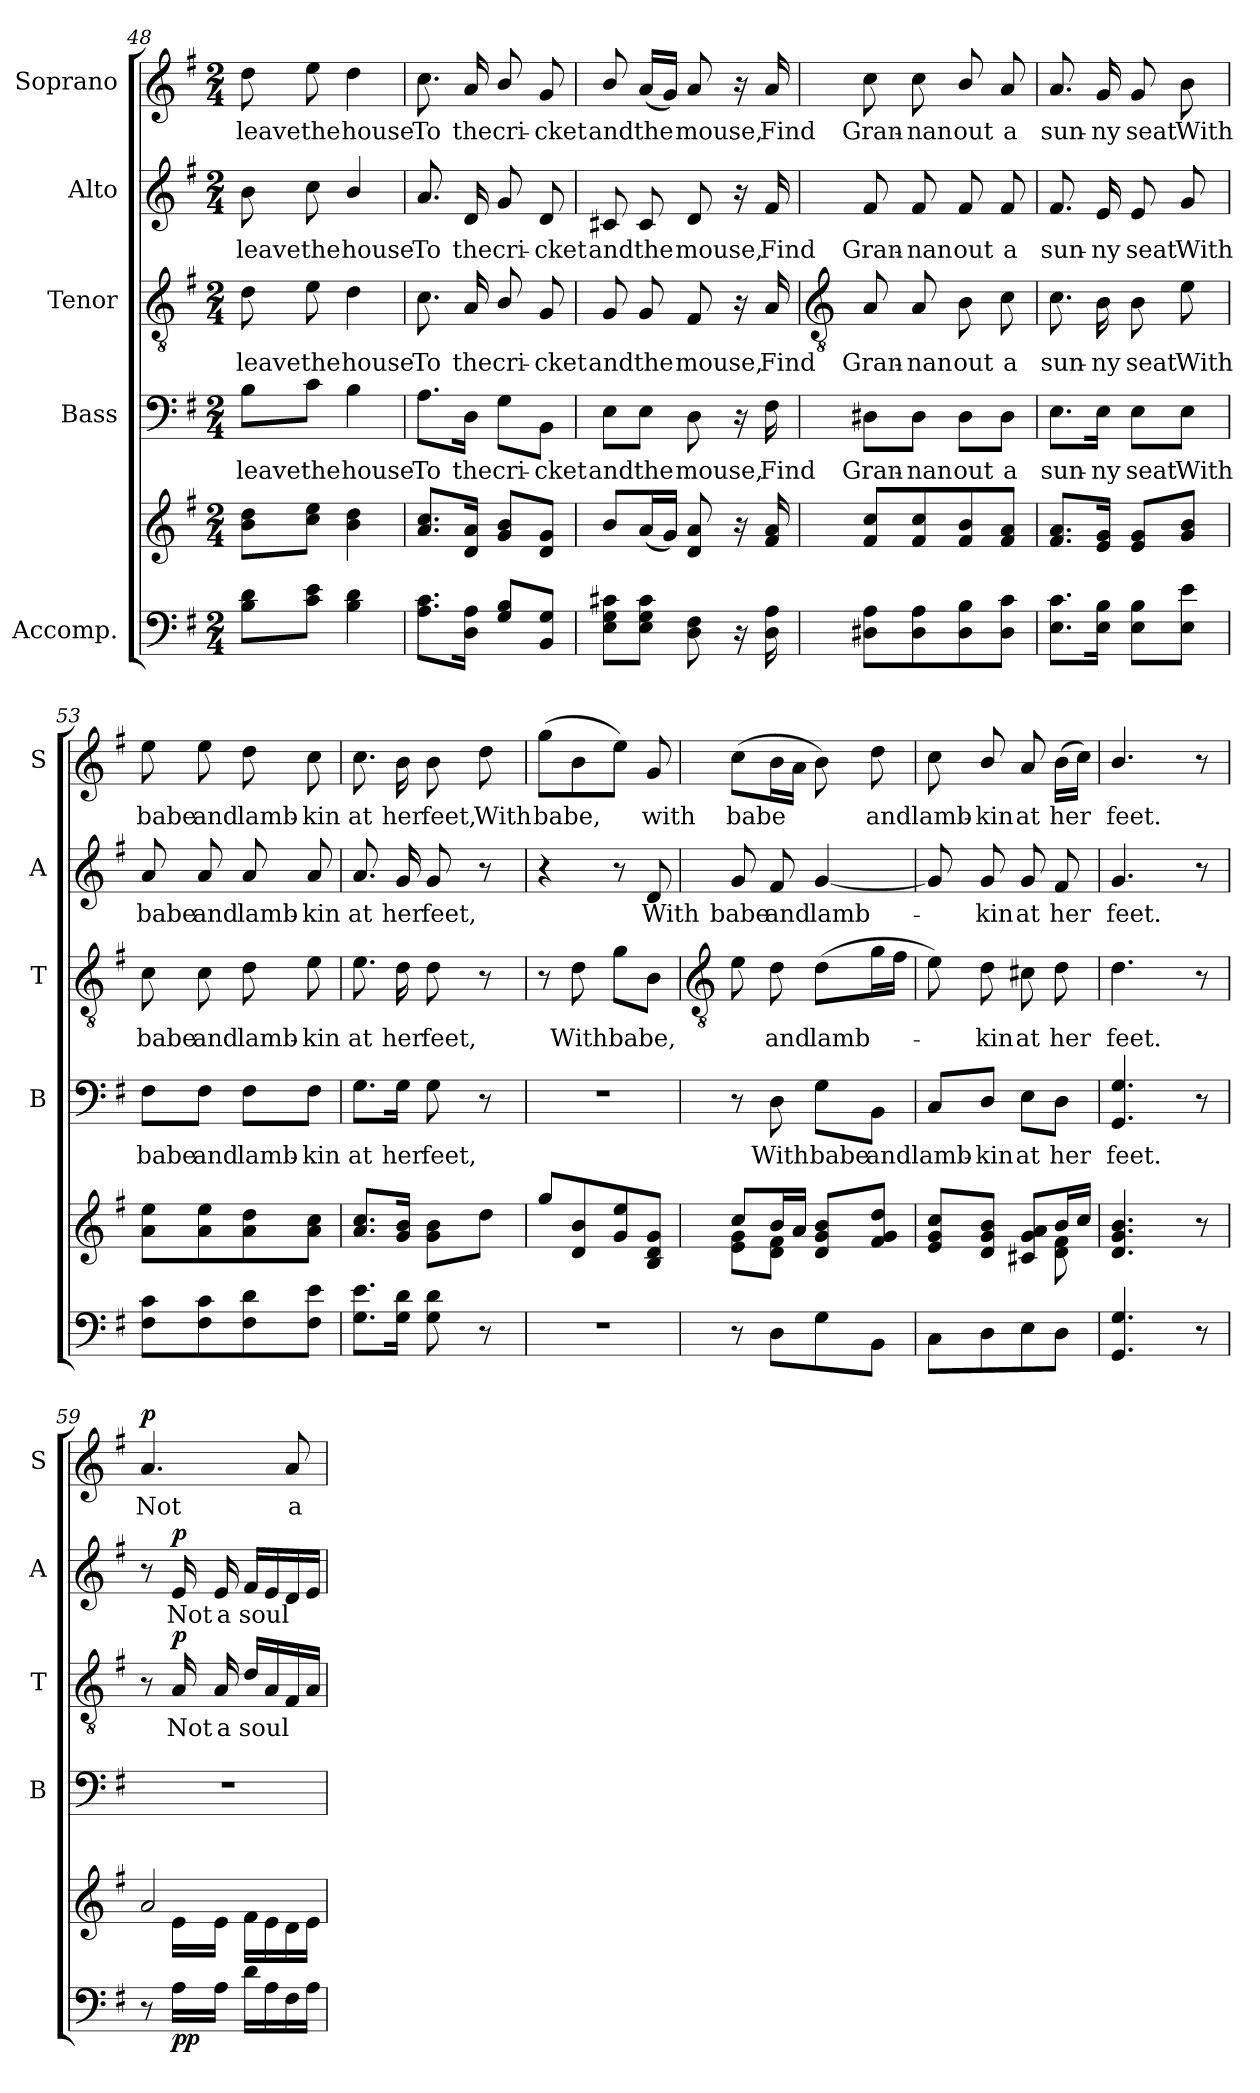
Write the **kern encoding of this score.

**kern	**kern	**dynam	**kern	**text	**kern	**text	**dynam	**kern	**text	**dynam	**kern	**text	**dynam
*part5	*part5	*part5	*part4	*part4	*part3	*part3	*part3	*part2	*part2	*part2	*part1	*part1	*part1
*staff6	*staff5	*staff5/6	*staff4	*staff4	*staff3	*staff3	*staff3	*staff2	*staff2	*staff2	*staff1	*staff1	*staff1
*I"Accomp.	*	*	*I"Bass	*	*I"Tenor	*	*	*I"Alto	*	*	*I"Soprano	*	*
*	*	*	*I'B	*	*I'T	*	*	*I'A	*	*	*I'S	*	*
*clefF4	*clefG2	*	*clefF4	*	*clefGv2	*	*	*clefG2	*	*	*clefG2	*	*
*k[f#]	*k[f#]	*	*k[f#]	*	*k[f#]	*	*	*k[f#]	*	*	*k[f#]	*	*
*G:	*G:	*	*G:	*	*G:	*	*	*G:	*	*	*G:	*	*
*M2/4	*M2/4	*	*M2/4	*	*M2/4	*	*	*M2/4	*	*	*M2/4	*	*
=48	=48	=48	=48	=48	=48	=48	=48	=48	=48	=48	=48	=48	=48
!	!	!	!	!LO:LY:b	!	!LO:LY:b	!	!	!LO:LY:b	!	!	!LO:LY:b	!
8B 8dL	8b 8ddL	.	8B\L	leave	8d	leave	.	8b	leave	.	8dd	leave	.
!	!	!	!	!LO:LY:b	!	!LO:LY:b	!	!	!LO:LY:b	!	!	!LO:LY:b	!
8c 8eJ	8cc 8eeJ	.	8c\J	the	8e	the	.	8cc	the	.	8ee	the	.
!	!	!	!	!LO:LY:b	!	!LO:LY:b	!	!	!LO:LY:b	!	!	!LO:LY:b	!
4B 4d	4b 4dd	.	4B	house	4d	house	.	4b/	house	.	4dd	house	.
=49	=49	=49	=49	=49	=49	=49	=49	=49	=49	=49	=49	=49	=49
!	!	!	!	!LO:LY:b	!	!LO:LY:b	!	!	!LO:LY:b	!	!	!LO:LY:b	!
8.A 8.cL	8.a 8.ccL	.	8.A\L	To	8.c	To	.	8.a	To	.	8.cc	To	.
!	!	!	!	!LO:LY:b	!	!LO:LY:b	!	!	!LO:LY:b	!	!	!LO:LY:b	!
16D 16AJ	16d 16aJ	.	16D\Jk	the	16A	the	.	16d	the	.	16a	the	.
!	!	!	!	!LO:LY:b	!	!LO:LY:b	!	!	!LO:LY:b	!	!	!LO:LY:b	!
8G/ 8B/L	8g/ 8b/L	.	8G\L	cri-	8B/	cri-	.	8g	cri-	.	8b/	cri-	.
!	!	!	!	!LO:LY:b	!	!LO:LY:b	!	!	!LO:LY:b	!	!	!LO:LY:b	!
8BB 8GJ	8d 8gJ	.	8BB\J	-cket	8G	-cket	.	8d	-cket	.	8g	-cket	.
=50	=50	=50	=50	=50	=50	=50	=50	=50	=50	=50	=50	=50	=50
!	!	!	!	!LO:LY:b	!	!LO:LY:b	!	!	!LO:LY:b	!	!	!LO:LY:b	!
8E 8G 8c#XL	8b/L	.	8E\L	and	8G	and	.	8c#X	and	.	8b/	and	.
!	!	!	!	!LO:LY:b	!	!LO:LY:b	!	!	!LO:LY:b	!	!	!LO:LY:b	!
8E 8G 8c#J	(<16aL	.	8E\J	the	8G	the	.	8c#	the	.	(<16aLL	the	.
.	16gJJ)	.	.	.	.	.	.	.	.	.	16gJJ)	.	.
!	!	!	!	!LO:LY:b	!	!LO:LY:b	!	!	!LO:LY:b	!	!	!LO:LY:b	!
8D 8F#	8d 8a	.	8D	mouse,	8F#	mouse,	.	8d	mouse,	.	8a	mouse,	.
16r	16r	.	16r	.	16r	.	.	16r	.	.	16r	.	.
!	!	!	!	!LO:LY:b	!	!LO:LY:b	!	!	!LO:LY:b	!	!	!LO:LY:b	!
16D 16A	16f# 16a	.	16F#	Find	16A	Find	.	16f#	Find	.	16a	Find	.
!!LO:LB:g=z
=51	=51	=51	=51	=51	=51	=51	=51	=51	=51	=51	=51	=51	=51
*	*	*	*	*	*clefGv2	*	*	*	*	*	*	*	*
!	!	!	!	!LO:LY:b	!	!LO:LY:b	!	!	!LO:LY:b	!	!	!LO:LY:b	!
8D#X 8AL	8f# 8ccL	.	8D#X\L	Gran-	8A	Gran-	.	8f#	Gran-	.	8cc	Gran-	.
!	!	!	!	!LO:LY:b	!	!LO:LY:b	!	!	!LO:LY:b	!	!	!LO:LY:b	!
8D# 8A	8f# 8cc	.	8D#\J	-nan	8A	-nan	.	8f#	-nan	.	8cc	-nan	.
!	!	!	!	!LO:LY:b	!	!LO:LY:b	!	!	!LO:LY:b	!	!	!LO:LY:b	!
8D# 8B	8f#/ 8b/	.	8D#\L	out	8B	out	.	8f#	out	.	8b/	out	.
!	!	!	!	!LO:LY:b	!	!LO:LY:b	!	!	!LO:LY:b	!	!	!LO:LY:b	!
8D# 8cJ	8f# 8aJ	.	8D#\J	a	8c	a	.	8f#	a	.	8a	a	.
=52	=52	=52	=52	=52	=52	=52	=52	=52	=52	=52	=52	=52	=52
!	!	!	!	!LO:LY:b	!	!LO:LY:b	!	!	!LO:LY:b	!	!	!LO:LY:b	!
8.E 8.cL	8.f# 8.aL	.	8.E\L	sun-	8.c	sun-	.	8.f#	sun-	.	8.a	sun-	.
!	!	!	!	!LO:LY:b	!	!LO:LY:b	!	!	!LO:LY:b	!	!	!LO:LY:b	!
16E 16BJ	16e 16gJ	.	16E\Jk	-ny	16B	-ny	.	16e	-ny	.	16g	-ny	.
!	!	!	!	!LO:LY:b	!	!LO:LY:b	!	!	!LO:LY:b	!	!	!LO:LY:b	!
8E 8BL	8e 8gL	.	8E\L	seat	8B	seat	.	8e	seat	.	8g	seat	.
!	!	!	!	!LO:LY:b	!	!LO:LY:b	!	!	!LO:LY:b	!	!	!LO:LY:b	!
8E 8eJ	8g 8bJ	.	8E\J	With	8e	With	.	8g	With	.	8b	With	.
=53	=53	=53	=53	=53	=53	=53	=53	=53	=53	=53	=53	=53	=53
!	!	!	!	!LO:LY:b	!	!LO:LY:b	!	!	!LO:LY:b	!	!	!LO:LY:b	!
8F# 8cL	8a 8eeL	.	8F#\L	babe	8c	babe	.	8a	babe	.	8ee	babe	.
!	!	!	!	!LO:LY:b	!	!LO:LY:b	!	!	!LO:LY:b	!	!	!LO:LY:b	!
8F# 8c	8a 8ee	.	8F#\J	and	8c	and	.	8a	and	.	8ee	and	.
!	!	!	!	!LO:LY:b	!	!LO:LY:b	!	!	!LO:LY:b	!	!	!LO:LY:b	!
8F# 8d	8a 8dd	.	8F#\L	lamb-	8d	lamb-	.	8a	lamb-	.	8dd	lamb-	.
!	!	!	!	!LO:LY:b	!	!LO:LY:b	!	!	!LO:LY:b	!	!	!LO:LY:b	!
8F# 8eJ	8a 8ccJ	.	8F#\J	-kin	8e	-kin	.	8a	-kin	.	8cc	-kin	.
=54	=54	=54	=54	=54	=54	=54	=54	=54	=54	=54	=54	=54	=54
!	!	!	!	!LO:LY:b	!	!LO:LY:b	!	!	!LO:LY:b	!	!	!LO:LY:b	!
8.G 8.eL	8.a 8.ccL	.	8.G\L	at	8.e	at	.	8.a	at	.	8.cc	at	.
!	!	!	!	!LO:LY:b	!	!LO:LY:b	!	!	!LO:LY:b	!	!	!LO:LY:b	!
16G 16dJ	16g 16bJ	.	16G\Jk	her	16d	her	.	16g	her	.	16b	her	.
!	!	!	!	!LO:LY:b	!	!LO:LY:b	!	!	!LO:LY:b	!	!	!LO:LY:b	!
8G 8d	8g 8bL	.	8G	feet,	8d	feet,	.	8g	feet,	.	8b	feet,	.
!	!	!	!	!	!	!	!	!	!	!	!	!LO:LY:b	!
8r	8ddJ	.	8r	.	8r	.	.	8r	.	.	8dd	With	.
=55	=55	=55	=55	=55	=55	=55	=55	=55	=55	=55	=55	=55	=55
!LO:N:vis=1	!	!	!LO:N:vis=1	!	!	!	!	!	!	!	!	!LO:LY:b	!
2r	8ggL	.	2r	.	8r	.	.	4r	.	.	(>8ggL	babe,	.
!	!	!	!	!	!	!LO:LY:b	!	!	!	!	!	!	!
.	8d 8b	.	.	.	8d	With	.	.	.	.	8b	.	.
!	!	!	!	!	!	!LO:LY:b	!	!	!	!	!	!	!
.	8g 8ee	.	.	.	8gL	babe,	.	8r	.	.	8eeJ)	.	.
!	!	!	!	!	!	!	!	!	!LO:LY:b	!	!	!LO:LY:b	!
.	8B 8d 8gJ	.	.	.	8BJ	.	.	8d	With	.	8g	with	.
!!LO:LB:g=z
=56	=56	=56	=56	=56	=56	=56	=56	=56	=56	=56	=56	=56	=56
*	*	*	*	*	*clefGv2	*	*	*	*	*	*	*	*
*	*^	*	*	*	*	*	*	*	*	*	*	*	*
!	!	!	!	!	!	!	!	!	!	!LO:LY:b	!	!	!LO:LY:b	!
8r	8cc/L	8e\ 8g\L	.	8r	.	8e	.	.	8g	babe	.	(>8ccL	babe	.
!	!	!	!	!	!LO:LY:b	!	!LO:LY:b	!	!	!LO:LY:b	!	!	!	!
8DL	16b/L	8d\ 8f#\J	.	8D	With	8d	and	.	8f#	and	.	16bL	.	.
.	16a/JJ	.	.	.	.	.	.	.	.	.	.	16aJJ	.	.
!	!	!	!	!	!LO:LY:b	!	!LO:LY:b	!	!	!LO:LY:b	!	!	!	!
8G	8d 8g 8bL	4ryy	.	8G\L	babe	(>8dL	lamb-	.	[4g	lamb-	.	8b)	.	.
!	!	!	!	!	!LO:LY:b	!	!	!	!	!	!	!	!LO:LY:b	!
8BBJ	8f# 8g 8ddJ	.	.	8BB\J	and	16gL	.	.	.	.	.	8dd	and	.
.	.	.	.	.	.	16f#JJ	.	.	.	.	.	.	.	.
=57	=57	=57	=57	=57	=57	=57	=57	=57	=57	=57	=57	=57	=57	=57
!	!	!	!	!	!LO:LY:b	!	!	!	!	!	!	!	!LO:LY:b	!
8CL	8e 8g 8ccL	4.ryy	.	8C/L	lamb-	8e)	.	.	8g]	.	.	8cc	lamb-	.
!	!	!	!	!	!LO:LY:b	!	!LO:LY:b	!	!	!LO:LY:b	!	!	!LO:LY:b	!
8D	8d 8g 8bJ	.	.	8D/J	-kin	8d	kin	.	8g	kin	.	8b/	-kin	.
!	!	!	!	!	!LO:LY:b	!	!LO:LY:b	!	!	!LO:LY:b	!	!	!LO:LY:b	!
8E	8c#X 8g 8aL	.	.	8E\L	at	8c#X	at	.	8g	at	.	8a	at	.
!	!	!	!	!	!LO:LY:b	!	!LO:LY:b	!	!	!LO:LY:b	!	!	!LO:LY:b	!
8DJ	16bL	8d\ 8f#\	.	8D\J	her	8d	her	.	8f#	her	.	(>16bLL	her	.
.	16ccJJ	.	.	.	.	.	.	.	.	.	.	16ccJJ)	.	.
=58	=58	=58	=58	=58	=58	=58	=58	=58	=58	=58	=58	=58	=58	=58
!	!	!	!	!	!LO:LY:b	!	!LO:LY:b	!	!	!LO:LY:b	!	!	!LO:LY:b	!
4.GG 4.G	4.d/ 4.g/ 4.b/	8ryy	.	4.GG 4.G	feet.	4.d	feet.	.	4.g	feet.	.	4.b/	feet.	.
.	.	4.ryy	.	.	.	.	.	.	.	.	.	.	.	.
8r	8r	.	.	8r	.	8r	.	.	8r	.	.	8r	.	.
=59	=59	=59	=59	=59	=59	=59	=59	=59	=59	=59	=59	=59	=59	=59
!	!	!	!	!LO:N:vis=1	!	!	!	!	!	!	!	!	!LO:LY:b	!LO:DY:b
8r	2a	8ryy	.	2r	.	8r	.	.	8r	.	.	4.a	Not	p
!	!	!	!LO:DY:b=2	!	!	!	!LO:LY:b	!	!	!LO:LY:b	!	!	!	!
!	!	!	!LO:DY:n=1:b	!	!	!	!	!LO:DY:b	!	!	!LO:DY:b	!	!	!
16ALL	.	16e\LL	p p	.	.	16A	Not	p	16e	Not	p	.	.	.
!	!	!	!	!	!	!	!LO:LY:b	!	!	!LO:LY:b	!	!	!	!
16AJJ	.	16e\JJ	.	.	.	16A	a	.	16e	a	.	.	.	.
!	!	!	!	!	!	!	!LO:LY:b	!	!	!LO:LY:b	!	!	!	!
16dLL	.	16f#\LL	.	.	.	16dLL	soul	.	16f#LL	soul	.	.	.	.
16A	.	16e\	.	.	.	16A	.	.	16e	.	.	.	.	.
!	!	!	!	!	!	!	!	!	!	!	!	!	!LO:LY:b	!
16F#	.	16d\	.	.	.	16F#	.	.	16d	.	.	8a	a	.
16AJJ	.	16e\JJ	.	.	.	16AJJ	.	.	16eJJ	.	.	.	.	.
*	*v	*v	*	*	*	*	*	*	*	*	*	*	*	*
=	=	=	=	=	=	=	=	=	=	=	=	=	=
*-	*-	*-	*-	*-	*-	*-	*-	*-	*-	*-	*-	*-	*-
